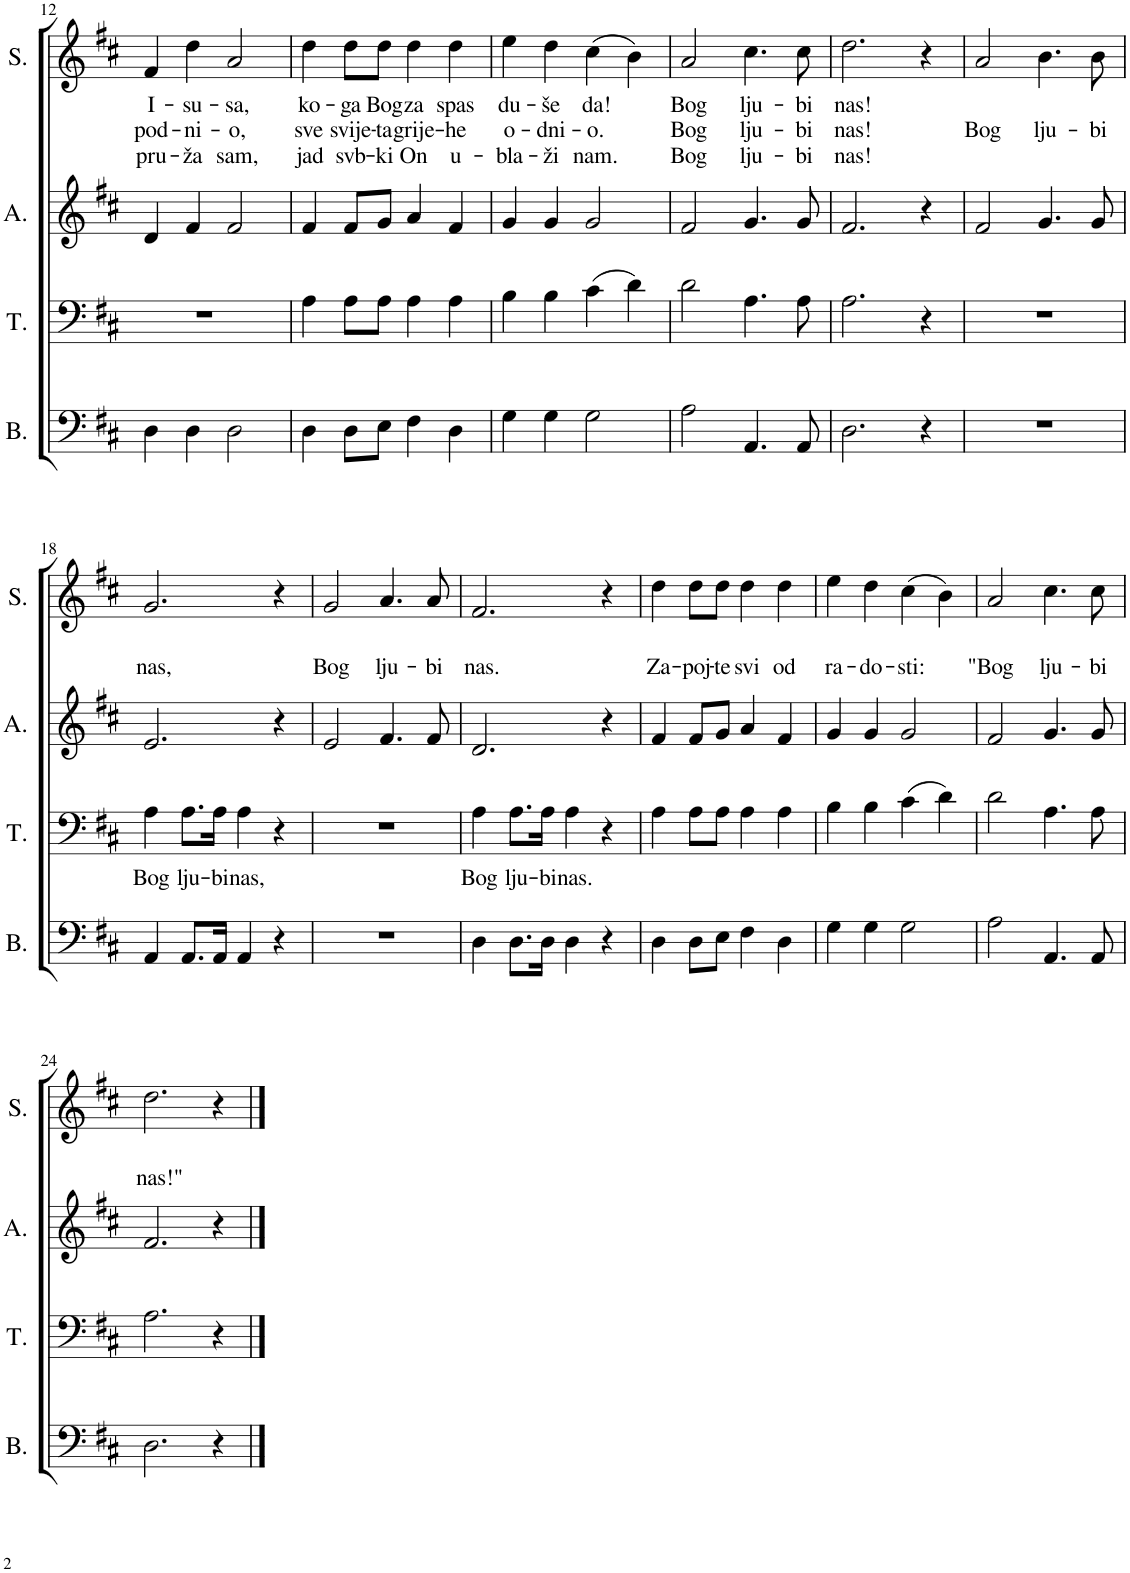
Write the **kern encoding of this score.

**kern	**kern	**text	**kern	**kern	**text	**text	**text
*part4	*part3	*part3	*part2	*part1	*part1	*part1	*part1
*staff4	*staff3	*staff3	*staff2	*staff1	*staff1	*staff1	*staff1
*I"Bass	*I"Tenor	*	*I"Alto	*I"Soprano	*	*	*
*I'B.	*I'T.	*	*I'A.	*I'S.	*	*	*
!!LO:PB:g=z
*clefF4	*clefF4	*	*clefG2	*clefG2	*	*	*
*k[f#c#]	*k[f#c#]	*	*k[f#c#]	*k[f#c#]	*	*	*
*M4/4	*M4/4	*	*M4/4	*M4/4	*	*	*
*met(c)	*met(c)	*	*met(c)	*met(c)	*	*	*
=12	=12	=12	=12	=12	=12	=12	=12
!	!	!	!	!	!LO:LY:b	!LO:LY:b	!LO:LY:b
4D\	1r	.	4d/	4f#/	I-	pod-	pru-
!	!	!	!	!	!LO:LY:b	!LO:LY:b	!LO:LY:b
4D\	.	.	4f#/	4dd\	-su-	-ni-	-ža
!	!	!	!	!	!LO:LY:b	!LO:LY:b	!LO:LY:b
2D\	.	.	2f#/	2a/	-sa,	-o,	sam,
=13	=13	=13	=13	=13	=13	=13	=13
!	!	!	!	!	!LO:LY:b	!LO:LY:b	!LO:LY:b
4D\	4A\	.	4f#/	4dd\	ko-	sve	jad
!	!	!	!	!	!LO:LY:b	!LO:LY:b	!LO:LY:b
8D\L	8A\L	.	8f#/L	8dd\L	-ga	svije-	svb-
!	!	!	!	!	!LO:LY:b	!LO:LY:b	!LO:LY:b
8E\J	8A\J	.	8g/J	8dd\J	Bog	-ta	-ki
!	!	!	!	!	!LO:LY:b	!LO:LY:b	!LO:LY:b
4F#\	4A\	.	4a/	4dd\	za	grije-	On
!	!	!	!	!	!LO:LY:b	!LO:LY:b	!LO:LY:b
4D\	4A\	.	4f#/	4dd\	spas	-he	u-
=14	=14	=14	=14	=14	=14	=14	=14
!	!	!	!	!	!LO:LY:b	!LO:LY:b	!LO:LY:b
4G\	4B\	.	4g/	4ee\	du-	o-	-bla-
!	!	!	!	!	!LO:LY:b	!LO:LY:b	!LO:LY:b
4G\	4B\	.	4g/	4dd\	-še	-dni-	-ži
!	!	!	!	!	!LO:LY:b	!LO:LY:b	!LO:LY:b
2G\	(4c#\	.	2g/	(4cc#\	da!	-o.	nam.
.	4d\)	.	.	4b\)	.	.	.
=15	=15	=15	=15	=15	=15	=15	=15
!	!	!	!	!	!LO:LY:b	!LO:LY:b	!LO:LY:b
2A\	2d\	.	2f#/	2a/	Bog	Bog	Bog
!	!	!	!	!	!LO:LY:b	!LO:LY:b	!LO:LY:b
4.AA/	4.A\	.	4.g/	4.cc#\	lju-	lju-	lju-
!	!	!	!	!	!LO:LY:b	!LO:LY:b	!LO:LY:b
8AA/	8A\	.	8g/	8cc#\	-bi	-bi	-bi
=16	=16	=16	=16	=16	=16	=16	=16
!	!	!	!	!	!LO:LY:b	!LO:LY:b	!LO:LY:b
2.D\	2.A\	.	2.f#/	2.dd\	nas!	nas!	nas!
4r	4r	.	4r	4r	.	.	.
=17	=17	=17	=17	=17	=17	=17	=17
!	!	!	!	!	!	!LO:LY:b	!
1r	1r	.	2f#/	2a/	.	Bog	.
!	!	!	!	!	!	!LO:LY:b	!
.	.	.	4.g/	4.b\	.	lju-	.
!	!	!	!	!	!	!LO:LY:b	!
.	.	.	8g/	8b\	.	-bi	.
!!LO:LB:g=z
=18	=18	=18	=18	=18	=18	=18	=18
!	!	!LO:LY:b	!	!	!	!LO:LY:b	!
4AA/	4A\	Bog	2.e/	2.g/	.	nas,	.
!	!	!LO:LY:b	!	!	!	!	!
8.AA/L	8.A\L	lju-	.	.	.	.	.
!	!	!LO:LY:b	!	!	!	!	!
16AA/Jk	16A\Jk	-bi	.	.	.	.	.
!	!	!LO:LY:b	!	!	!	!	!
4AA/	4A\	nas,	.	.	.	.	.
4r	4r	.	4r	4r	.	.	.
=19	=19	=19	=19	=19	=19	=19	=19
!	!	!	!	!	!	!LO:LY:b	!
1r	1r	.	2e/	2g/	.	Bog	.
!	!	!	!	!	!	!LO:LY:b	!
.	.	.	4.f#/	4.a/	.	lju-	.
!	!	!	!	!	!	!LO:LY:b	!
.	.	.	8f#/	8a/	.	-bi	.
=20	=20	=20	=20	=20	=20	=20	=20
!	!	!LO:LY:b	!	!	!	!LO:LY:b	!
4D\	4A\	Bog	2.d/	2.f#/	.	nas.	.
!	!	!LO:LY:b	!	!	!	!	!
8.D\L	8.A\L	lju-	.	.	.	.	.
!	!	!LO:LY:b	!	!	!	!	!
16D\Jk	16A\Jk	-bi	.	.	.	.	.
!	!	!LO:LY:b	!	!	!	!	!
4D\	4A\	nas.	.	.	.	.	.
4r	4r	.	4r	4r	.	.	.
=21	=21	=21	=21	=21	=21	=21	=21
!	!	!	!	!	!	!LO:LY:b	!
4D\	4A\	.	4f#/	4dd\	.	Za-	.
!	!	!	!	!	!	!LO:LY:b	!
8D\L	8A\L	.	8f#/L	8dd\L	.	-poj-	.
!	!	!	!	!	!	!LO:LY:b	!
8E\J	8A\J	.	8g/J	8dd\J	.	-te	.
!	!	!	!	!	!	!LO:LY:b	!
4F#\	4A\	.	4a/	4dd\	.	svi	.
!	!	!	!	!	!	!LO:LY:b	!
4D\	4A\	.	4f#/	4dd\	.	od	.
=22	=22	=22	=22	=22	=22	=22	=22
!	!	!	!	!	!	!LO:LY:b	!
4G\	4B\	.	4g/	4ee\	.	ra-	.
!	!	!	!	!	!	!LO:LY:b	!
4G\	4B\	.	4g/	4dd\	.	-do-	.
!	!	!	!	!	!	!LO:LY:b	!
2G\	(4c#\	.	2g/	(4cc#\	.	-sti:	.
.	4d\)	.	.	4b\)	.	.	.
=23	=23	=23	=23	=23	=23	=23	=23
!	!	!	!	!	!	!LO:LY:b	!
2A\	2d\	.	2f#/	2a/	.	"Bog	.
!	!	!	!	!	!	!LO:LY:b	!
4.AA/	4.A\	.	4.g/	4.cc#\	.	lju-	.
!	!	!	!	!	!	!LO:LY:b	!
8AA/	8A\	.	8g/	8cc#\	.	-bi	.
!!LO:LB:g=z
=24	=24	=24	=24	=24	=24	=24	=24
!	!	!	!	!	!	!LO:LY:b	!
2.D\	2.A\	.	2.f#/	2.dd\	.	nas!"	.
4r	4r	.	4r	4r	.	.	.
==	==	==	==	==	==	==	==
*-	*-	*-	*-	*-	*-	*-	*-
